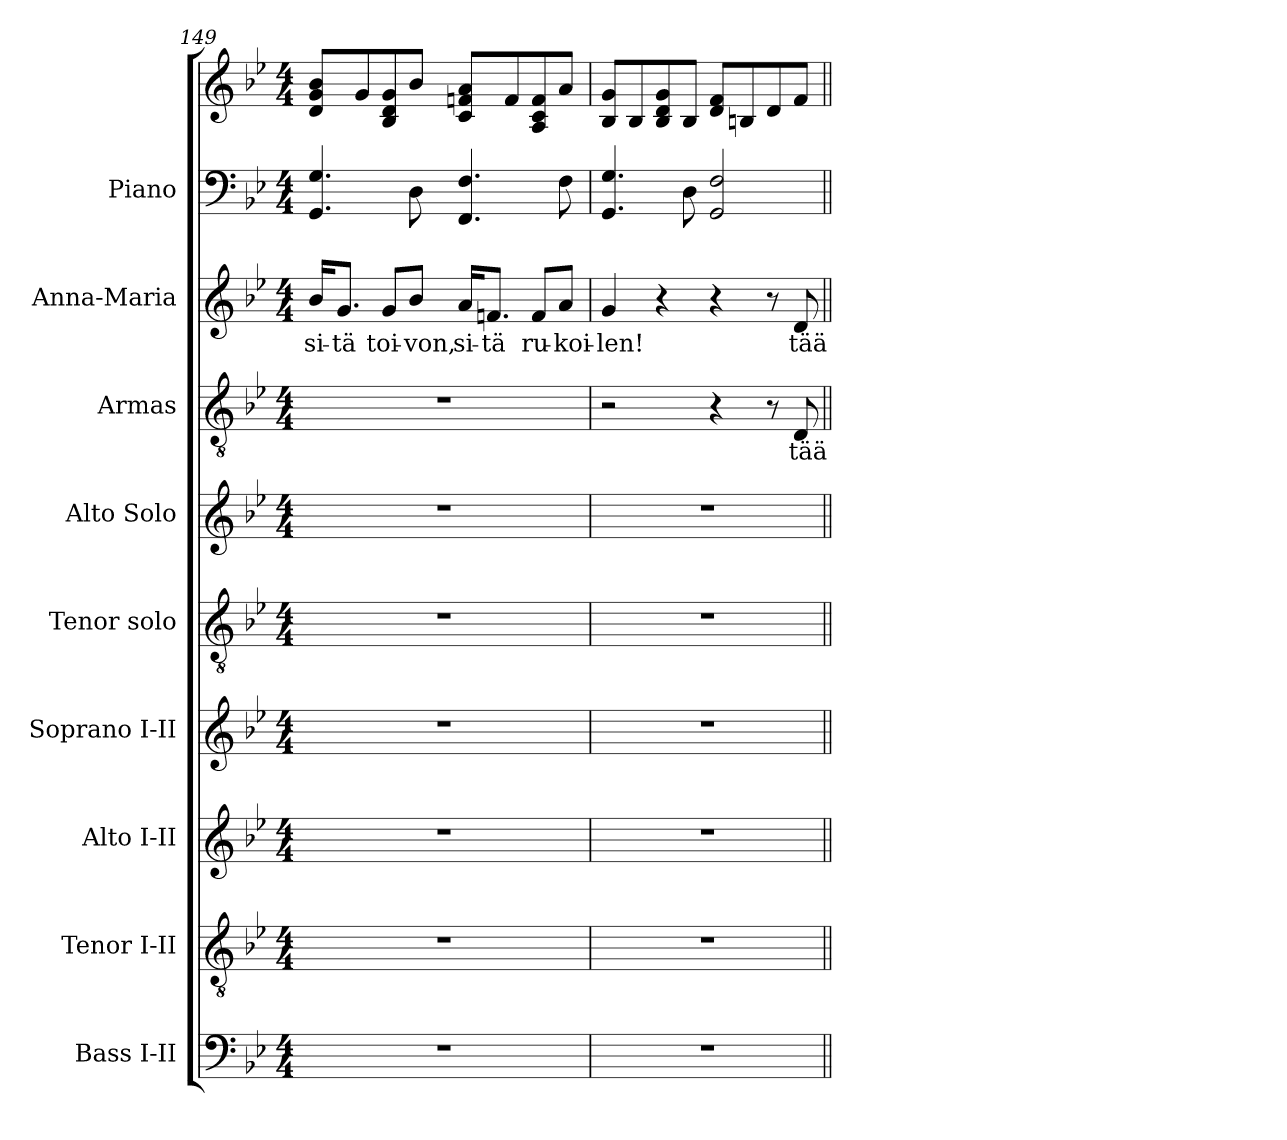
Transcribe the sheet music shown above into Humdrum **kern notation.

**kern	**kern	**kern	**kern	**kern	**kern	**kern	**text	**kern	**text	**kern	**kern
*part9	*part8	*part7	*part6	*part5	*part4	*part3	*part3	*part2	*part2	*part1	*part1
*staff10	*staff9	*staff8	*staff7	*staff6	*staff5	*staff4	*staff4	*staff3	*staff3	*staff2	*staff1
*I"Bass I-II	*I"Tenor I-II	*I"Alto I-II	*I"Soprano I-II	*I"Tenor solo	*I"Alto Solo	*I"Armas	*	*I"Anna-Maria	*	*I"Piano	*
*I'B.	*I'T.	*I'A.	*I'S.	*I'T. Solo	*I'A. Solo	*I'Armas	*	*I'A-M	*	*I'Pno.	*
!!LO:LB:g=z
*clefF4	*clefGv2	*clefG2	*clefG2	*clefGv2	*clefG2	*clefGv2	*	*clefG2	*	*clefF4	*clefG2
*	*ITrd7c12	*	*	*ITrd7c12	*	*ITrd7c12	*	*	*	*	*
*k[b-e-]	*k[b-e-]	*k[b-e-]	*k[b-e-]	*k[b-e-]	*k[b-e-]	*k[b-e-]	*	*k[b-e-]	*	*k[b-e-]	*k[b-e-]
*B-:	*B-:	*B-:	*B-:	*B-:	*B-:	*B-:	*	*B-:	*	*B-:	*B-:
*M4/4	*M4/4	*M4/4	*M4/4	*M4/4	*M4/4	*M4/4	*	*M4/4	*	*M4/4	*M4/4
=149	=149	=149	=149	=149	=149	=149	=149	=149	=149	=149	=149
!	!	!	!	!	!	!	!	!	!LO:LY:b:color=#000000	!	!
1r	1r	1r	1r	1r	1r	1r	.	16b-i/KL	si-	4.GGi/ 4.Gi	8di/ 8gi 8b-iL
!	!	!	!	!	!	!	!	!	!LO:LY:b:color=#000000	!	!
.	.	.	.	.	.	.	.	8.gi/J	-tä	.	.
.	.	.	.	.	.	.	.	.	.	.	8gi/
!	!	!	!	!	!	!	!	!	!LO:LY:b:color=#000000	!	!
.	.	.	.	.	.	.	.	8gi/L	toi-	.	8B-i/ 8di 8gi
!	!	!	!	!	!	!	!	!	!LO:LY:b:color=#000000	!	!
.	.	.	.	.	.	.	.	8b-i/J	-von,	8Di\	8b-i/J
!	!	!	!	!	!	!	!	!	!LO:LY:b:color=#000000	!	!
.	.	.	.	.	.	.	.	16ai/KL	si-	4.FFi/ 4.Fi	8ci/ 8fni 8aiL
!	!	!	!	!	!	!	!	!	!LO:LY:b:color=#000000	!	!
.	.	.	.	.	.	.	.	8.fni/J	-tä	.	.
.	.	.	.	.	.	.	.	.	.	.	8fi/
!	!	!	!	!	!	!	!	!	!LO:LY:b:color=#000000	!	!
.	.	.	.	.	.	.	.	8fi/L	ru-	.	8Ai/ 8ci 8fi
!	!	!	!	!	!	!	!	!	!LO:LY:b:color=#000000	!	!
.	.	.	.	.	.	.	.	8ai/J	-koi-	8Fi\	8ai/J
=150	=150	=150	=150	=150	=150	=150	=150	=150	=150	=150	=150
!	!	!	!	!	!	!	!	!	!LO:LY:b:color=#000000	!	!
1r	1r	1r	1r	1r	1r	2r	.	4gi/	-len!	4.GGi/ 4.Gi	8B-i/ 8giL
.	.	.	.	.	.	.	.	.	.	.	8B-i/
.	.	.	.	.	.	.	.	4r	.	.	8B-i/ 8di 8gi
.	.	.	.	.	.	.	.	.	.	8Di\	8B-i/J
.	.	.	.	.	.	4r	.	4r	.	2GGi/ 2Fi	8di/ 8fiL
.	.	.	.	.	.	.	.	.	.	.	8Bni/
.	.	.	.	.	.	8r	.	8r	.	.	8di/
!	!	!	!	!	!	!	!LO:LY:b:color=#000000	!	!	!	!
!	!	!	!	!	!	!	!	!	!LO:LY:b:color=#000000	!	!
.	.	.	.	.	.	8DDi/	tää	8di/	tää	.	8fi/J
=||	=||	=||	=||	=||	=||	=||	=||	=||	=||	=||	=||
*-	*-	*-	*-	*-	*-	*-	*-	*-	*-	*-	*-
